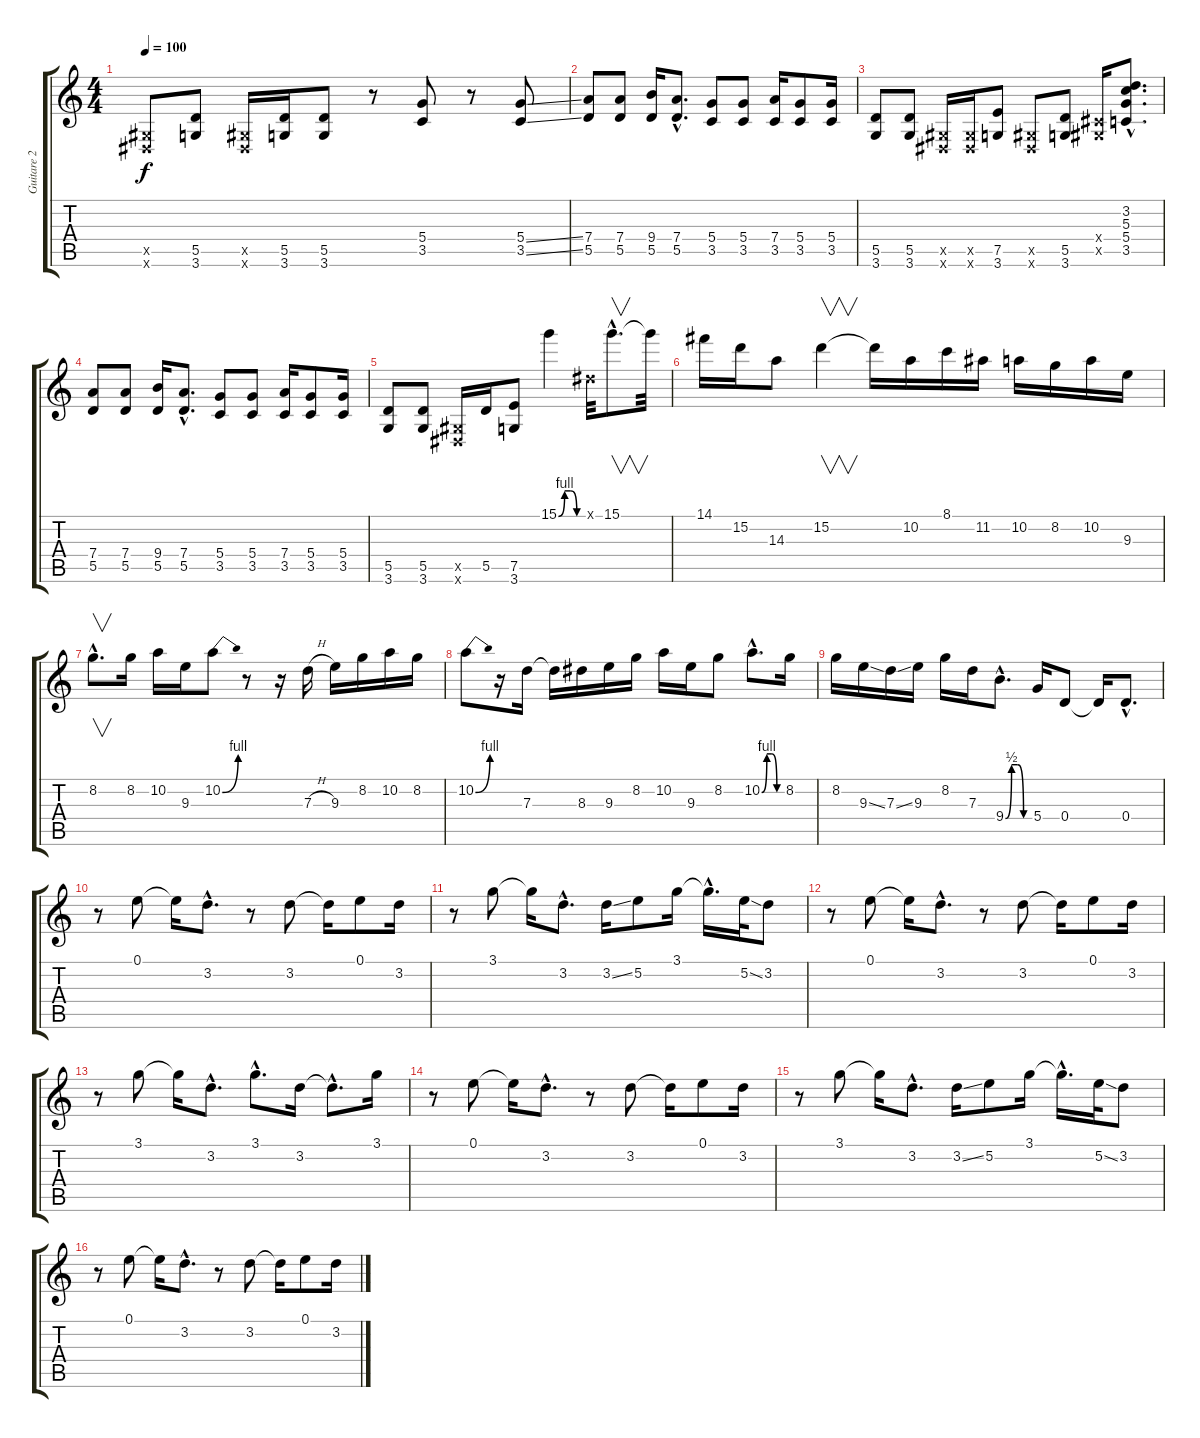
\track ("Guitare 2" "Guitare 2") {instrument overdrivenguitar}
\staff {score tabs}
\tuning (E4 B3 G3 D3 A2 E2) {hide}
\ts (4 4)
\tempo 100
\clef g2
\ks c
(-1.5{x} -1.6{x}).8{dy f} (5.5 3.6).8 (-1.5{x} -1.6{x}).16 (5.5 3.6).16 (5.5 3.6).8 r.8 (5.4 3.5).8 r.8 (5.4{ss} 3.5{ss}).8 |
(7.4 5.5).8 (7.4 5.5).8 (9.4 5.5).16 (7.4{hac} 5.5{hac}).8{d} (5.4 3.5).8 (5.4 3.5).8 (7.4 3.5).16 (5.4 3.5).8 (5.4 3.5).16 |
(5.5 3.6).8 (5.5 3.6).8 (-1.5{x} -1.6{x}).16 (-1.5{x} -1.6{x}).16 (7.5 3.6).8 (-1.5{x} -1.6{x}).8 (5.5 3.6).8 (-1.4{x} -1.5{x}).16 (3.2{hac} 5.3{hac} 5.4{hac} 3.5{hac}).8{d} |
(7.4 5.5).8 (7.4 5.5).8 (9.4 5.5).16 (7.4{hac} 5.5{hac}).8{d} (5.4 3.5).8 (5.4 3.5).8 (7.4 3.5).16 (5.4 3.5).8 (5.4 3.5).16 |
(5.5 3.6).8 (5.5 3.6).8 (-1.5{x} -1.6{x}).16 5.5.16 (7.5 3.6).8 15.1{be (custom 0 0 15 4 30 4 45 0 60 0)}.4 -1.1{x}.32 15.1{hac}.8{v d} 15.1{t}.32 |
14.1.16 15.2.16 14.3.8 15.2.4{v} 15.2{t}.16 10.2.16 8.1.16 11.2.16 10.2.16 8.2.16 10.2.16 9.3.16 |
8.2{hac}.8{v d} 8.2.16 10.2.16 9.3.16 10.2{be (bend 0 0 60 4)}.8 r.8 r.16 7.3{h}.16 9.3.16 8.2.16 10.2.16 8.2.16 |
10.2{be (bend 0 0 60 4)}.8 r.16 7.3.16 7.3{t}.16 8.3.16 9.3.16 8.2.16 10.2.16 9.3.16 8.2.8 10.2{be (custom 0 0 15 4 30 4 45 0 60 0) hac}.8{d} 8.2.16 |
8.2.16 9.3{ss}.16 7.3{ss}.16 9.3.16 8.2.16 7.3.16 9.4{be (custom 0 0 15 2 30 2 45 0 60 0) hac}.8{d} 5.4.16 0.4.8 0.4{t}.16 0.4{hac}.8{d} |
r.8 0.1.8 0.1{t}.16 3.2{hac}.8{d} r.8 3.2.8 3.2{t}.16 0.1.8 3.2.16 |
r.8 3.1.8 3.1{t}.16 3.2{hac}.8{d} 3.2{ss}.16 5.2.8 3.1.16 3.1{hac t}.16{d} 5.2{ss}.32 3.2.8 |
r.8 0.1.8 0.1{t}.16 3.2{hac}.8{d} r.8 3.2.8 3.2{t}.16 0.1.8 3.2.16 |
r.8 3.1.8 3.1{t}.16 3.2{hac}.8{d} 3.1{hac}.8{d} 3.2.16 3.2{hac t}.8{d} 3.1.16 |
r.8 0.1.8 0.1{t}.16 3.2{hac}.8{d} r.8 3.2.8 3.2{t}.16 0.1.8 3.2.16 |
r.8 3.1.8 3.1{t}.16 3.2{hac}.8{d} 3.2{ss}.16 5.2.8 3.1.16 3.1{hac t}.16{d} 5.2{ss}.32 3.2.8 |
r.8 0.1.8 0.1{t}.16 3.2{hac}.8{d} r.8 3.2.8 3.2{t}.16 0.1.8 3.2.16
